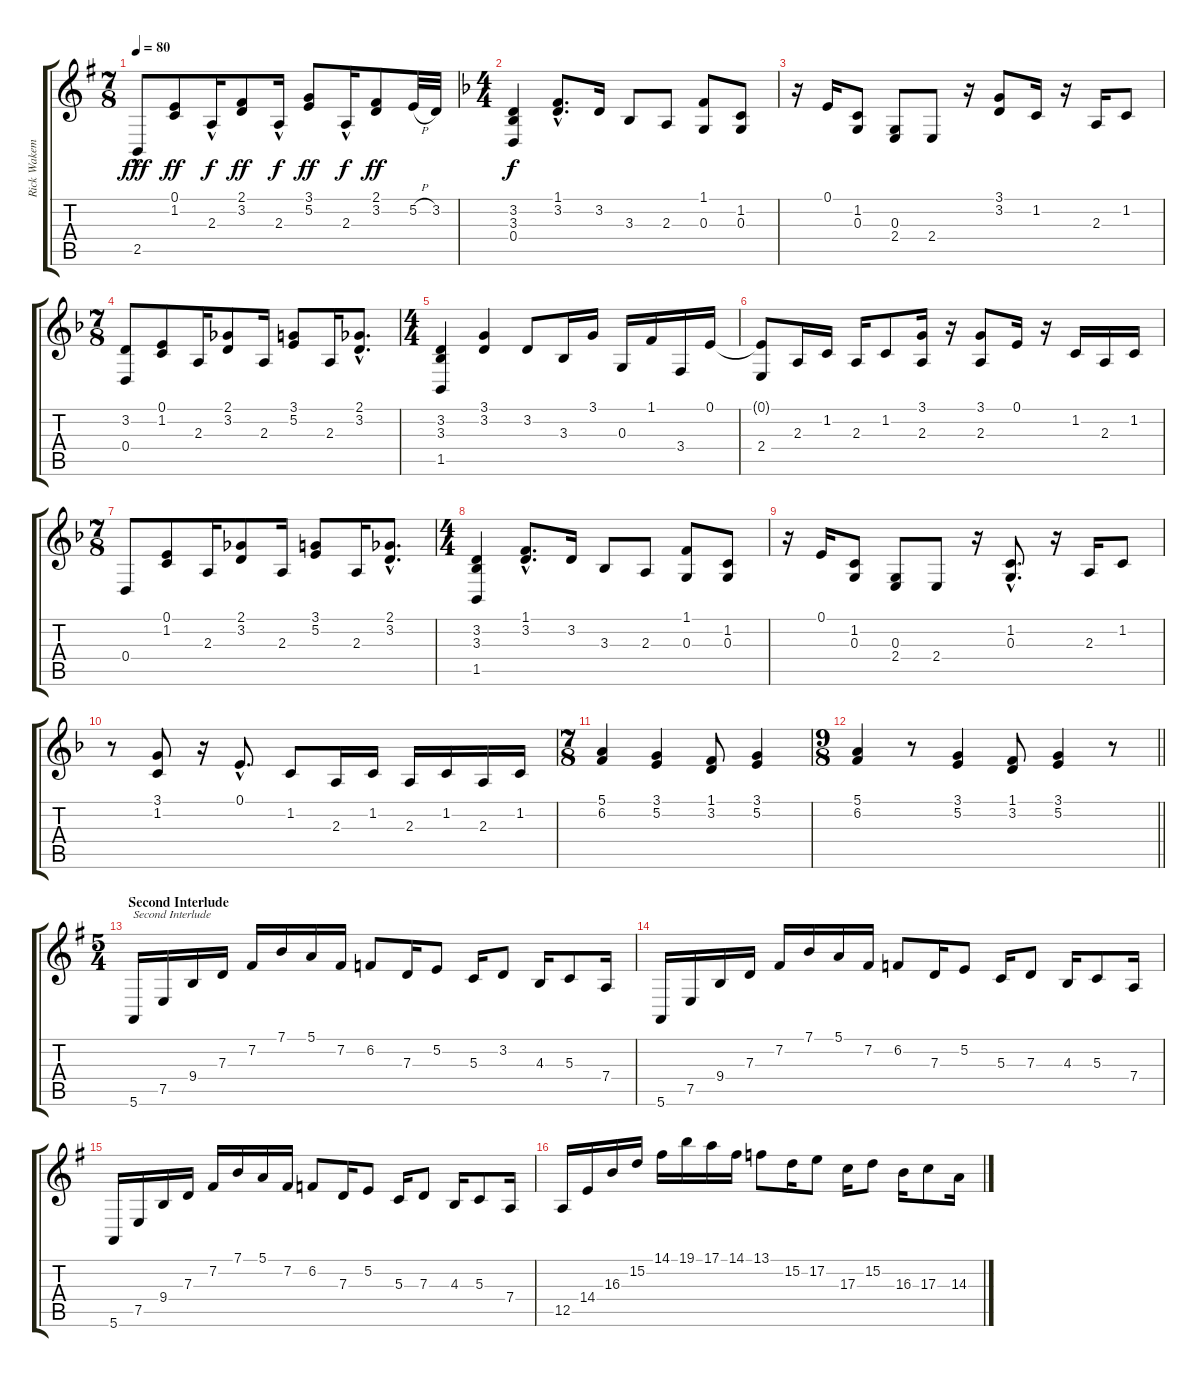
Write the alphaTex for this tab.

\track ("Rick Wakeman 1" "Rick Wakem") {instrument drawbarorgan}
\staff {score tabs}
\tuning (E4 B3 G3 D3 A2 E2) {hide}
\ts (7 8)
\tempo 80
\clef g2
\ks eminor
2.5{hac}.8{dy fff} (0.1 1.2).8{dy ff} 2.3{hac}.16{dy f} (2.1 3.2).8{dy ff} 2.3{hac}.16{dy f} (3.1 5.2).8{dy ff} 2.3{hac}.16{dy f} (2.1 3.2).8{dy ff} 5.2{h}.32 3.2.32 |
\ts (4 4)
\ks dminor
(3.2 3.3 0.4).4{dy f} (1.1{hac} 3.2{hac}).8{d} 3.2.16 3.3.8 2.3.8 (1.1 0.3).8 (1.2 0.3).8 |
r.16 0.1.16 (1.2 0.3).8 (0.3 2.4).8 2.4.8 r.16 (3.1 3.2).8 1.2.16 r.16 2.3.16 1.2.8 |
\ts (7 8)
(3.2 0.4).8 (0.1 1.2).8 2.3.16 (2.1 3.2).8 2.3.16 (3.1 5.2).8 2.3.16 (2.1{hac} 3.2{hac}).8{d} |
\ts (4 4)
(3.2 3.3 1.5).4 (3.1 3.2).4 3.2.8 3.3.16 3.1.16 0.3.16 1.1.16 3.4.16 0.1.16 |
(0.1{t} 2.4).8 2.3.16 1.2.16 2.3.16 1.2.8 (3.1 2.3).16 r.16 (3.1 2.3).8 0.1.16 r.16 1.2.16 2.3.16 1.2.16 |
\ts (7 8)
0.4.8 (0.1 1.2).8 2.3.16 (2.1 3.2).8 2.3.16 (3.1 5.2).8 2.3.16 (2.1{hac} 3.2{hac}).8{d} |
\ts (4 4)
(3.2 3.3 1.5).4 (1.1{hac} 3.2{hac}).8{d} 3.2.16 3.3.8 2.3.8 (1.1 0.3).8 (1.2 0.3).8 |
r.16 0.1.16 (1.2 0.3).8 (0.3 2.4).8 2.4.8 r.16 (1.2{hac} 0.3{hac}).8{d} r.16 2.3.16 1.2.8 |
r.8 (3.1 1.2).8 r.16 0.1{hac}.8{d} 1.2.8 2.3.16 1.2.16 2.3.16 1.2.16 2.3.16 1.2.16 |
\ts (7 8)
(5.1 6.2).4 (3.1 5.2).4 (1.1 3.2).8 (3.1 5.2).4 |
\ts (9 8)
\barLineRight lightlight
(5.1 6.2).4 r.8 (3.1 5.2).4 (1.1 3.2).8 (3.1 5.2).4 r.8 |
\ts (5 4)
\section ("" "Second Interlude")
\ks eminor
5.6.16{txt "Second Interlude"} 7.5.16 9.4.16 7.3.16 7.2.16 7.1.16 5.1.16 7.2.16 6.2.8 7.3.16 5.2.8 5.3.16 3.2.8 4.3.16 5.3.8 7.4.16 |
5.6.16 7.5.16 9.4.16 7.3.16 7.2.16 7.1.16 5.1.16 7.2.16 6.2.8 7.3.16 5.2.8 5.3.16 7.3.8 4.3.16 5.3.8 7.4.16 |
5.6.16 7.5.16 9.4.16 7.3.16 7.2.16 7.1.16 5.1.16 7.2.16 6.2.8 7.3.16 5.2.8 5.3.16 7.3.8 4.3.16 5.3.8 7.4.16 |
12.5.16 14.4.16 16.3.16 15.2.16 14.1.16 19.1.16 17.1.16 14.1.16 13.1.8 15.2.16 17.2.8 17.3.16 15.2.8 16.3.16 17.3.8 14.3.16
